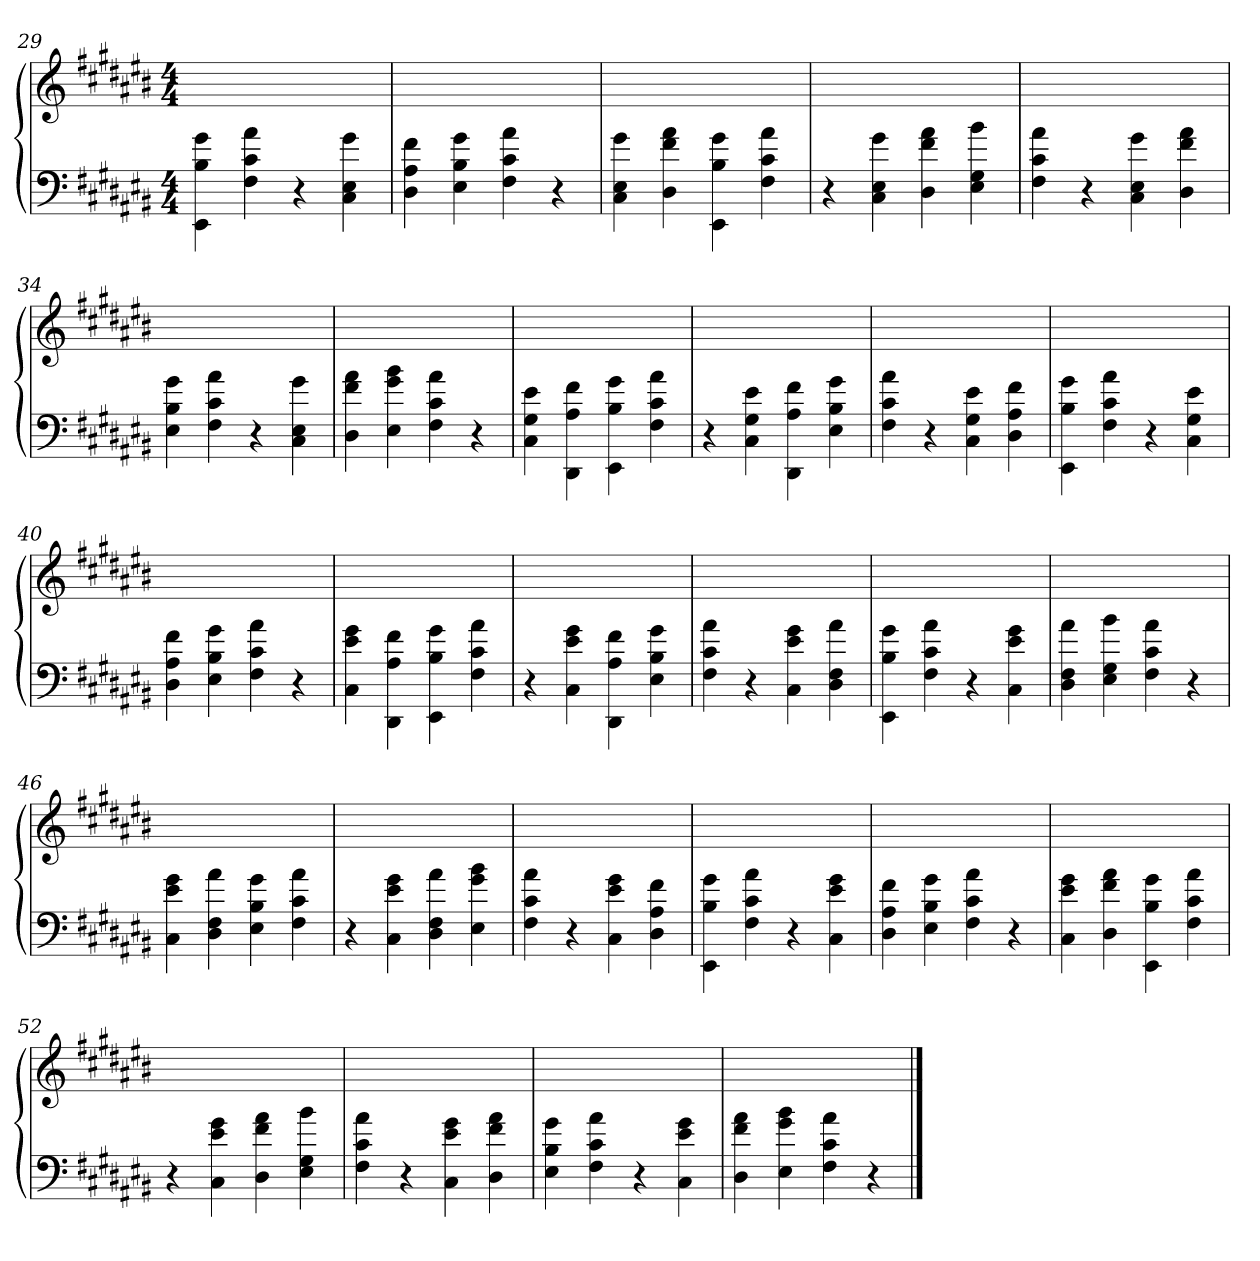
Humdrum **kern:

**kern	**kern
*part2	*part1
*staff2	*staff1
*clefF4	*clefG2
*k[f#c#g#d#a#e#b#]	*k[f#c#g#d#a#e#b#]
*C#:	*C#:
*M4/4	*M4/4
=29	=29
4EE# 4B# 4g#	1ryy
4F# 4c# 4a#	.
4r	.
4C# 4E# 4g#	.
=30	=30
4D# 4A# 4f#	1ryy
4E# 4B# 4g#	.
4F# 4c# 4a#	.
4r	.
=31	=31
4C# 4E# 4g#	1ryy
4D# 4f# 4a#	.
4EE# 4B# 4g#	.
4F# 4c# 4a#	.
=32	=32
4r	1ryy
4C# 4E# 4g#	.
4D# 4f# 4a#	.
4E# 4G# 4b#	.
=33	=33
4F# 4c# 4a#	1ryy
4r	.
4C# 4E# 4g#	.
4D# 4f# 4a#	.
=34	=34
4E# 4B# 4g#	1ryy
4F# 4c# 4a#	.
4r	.
4C# 4E# 4g#	.
=35	=35
4D# 4f# 4a#	1ryy
4E# 4g# 4b#	.
4F# 4c# 4a#	.
4r	.
=36	=36
4C# 4G# 4e#	1ryy
4DD# 4A# 4f#	.
4EE# 4B# 4g#	.
4F# 4c# 4a#	.
=37	=37
4r	1ryy
4C# 4G# 4e#	.
4DD# 4A# 4f#	.
4E# 4B# 4g#	.
=38	=38
4F# 4c# 4a#	1ryy
4r	.
4C# 4G# 4e#	.
4D# 4A# 4f#	.
=39	=39
4EE# 4B# 4g#	1ryy
4F# 4c# 4a#	.
4r	.
4C# 4G# 4e#	.
=40	=40
4D# 4A# 4f#	1ryy
4E# 4B# 4g#	.
4F# 4c# 4a#	.
4r	.
=41	=41
4C# 4e# 4g#	1ryy
4DD# 4A# 4f#	.
4EE# 4B# 4g#	.
4F# 4c# 4a#	.
=42	=42
4r	1ryy
4C# 4e# 4g#	.
4DD# 4A# 4f#	.
4E# 4B# 4g#	.
=43	=43
4F# 4c# 4a#	1ryy
4r	.
4C# 4e# 4g#	.
4D# 4F# 4a#	.
=44	=44
4EE# 4B# 4g#	1ryy
4F# 4c# 4a#	.
4r	.
4C# 4e# 4g#	.
=45	=45
4D# 4F# 4a#	1ryy
4E# 4G# 4b#	.
4F# 4c# 4a#	.
4r	.
=46	=46
4C# 4e# 4g#	1ryy
4D# 4F# 4a#	.
4E# 4B# 4g#	.
4F# 4c# 4a#	.
=47	=47
4r	1ryy
4C# 4e# 4g#	.
4D# 4F# 4a#	.
4E# 4g# 4b#	.
=48	=48
4F# 4c# 4a#	1ryy
4r	.
4C# 4e# 4g#	.
4D# 4A# 4f#	.
=49	=49
4EE# 4B# 4g#	1ryy
4F# 4c# 4a#	.
4r	.
4C# 4e# 4g#	.
=50	=50
4D# 4A# 4f#	1ryy
4E# 4B# 4g#	.
4F# 4c# 4a#	.
4r	.
=51	=51
4C# 4e# 4g#	1ryy
4D# 4f# 4a#	.
4EE# 4B# 4g#	.
4F# 4c# 4a#	.
=52	=52
4r	1ryy
4C# 4e# 4g#	.
4D# 4f# 4a#	.
4E# 4G# 4b#	.
=53	=53
4F# 4c# 4a#	1ryy
4r	.
4C# 4e# 4g#	.
4D# 4f# 4a#	.
=54	=54
4E# 4B# 4g#	1ryy
4F# 4c# 4a#	.
4r	.
4C# 4e# 4g#	.
=55	=55
4D# 4f# 4a#	1ryy
4E# 4g# 4b#	.
4F# 4c# 4a#	.
4r	.
==	==
*-	*-
